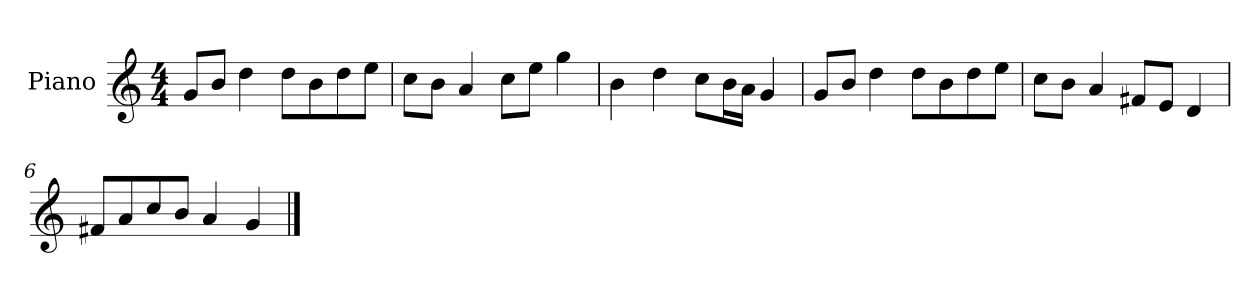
**kern
*part1
*staff1
*I"Piano
*I'P-no
*clefG2
*k[]
*M4/4
*MM90
=1
8g/L
8b/J
4dd\
8dd\L
8b\
8dd\
8ee\J
=2
8cc\L
8b\J
4a/
8cc\L
8ee\J
4gg\
=3
4b\
4dd\
8cc\L
16b\L
16a\JJ
4g/
=4
8g/L
8b/J
4dd\
8dd\L
8b\
8dd\
8ee\J
=5
8cc\L
8b\J
4a/
8f#X/L
8e/J
4d/
=6
8f#X/L
8a/
8cc/
8b/J
4a/
4g/
==
*-
